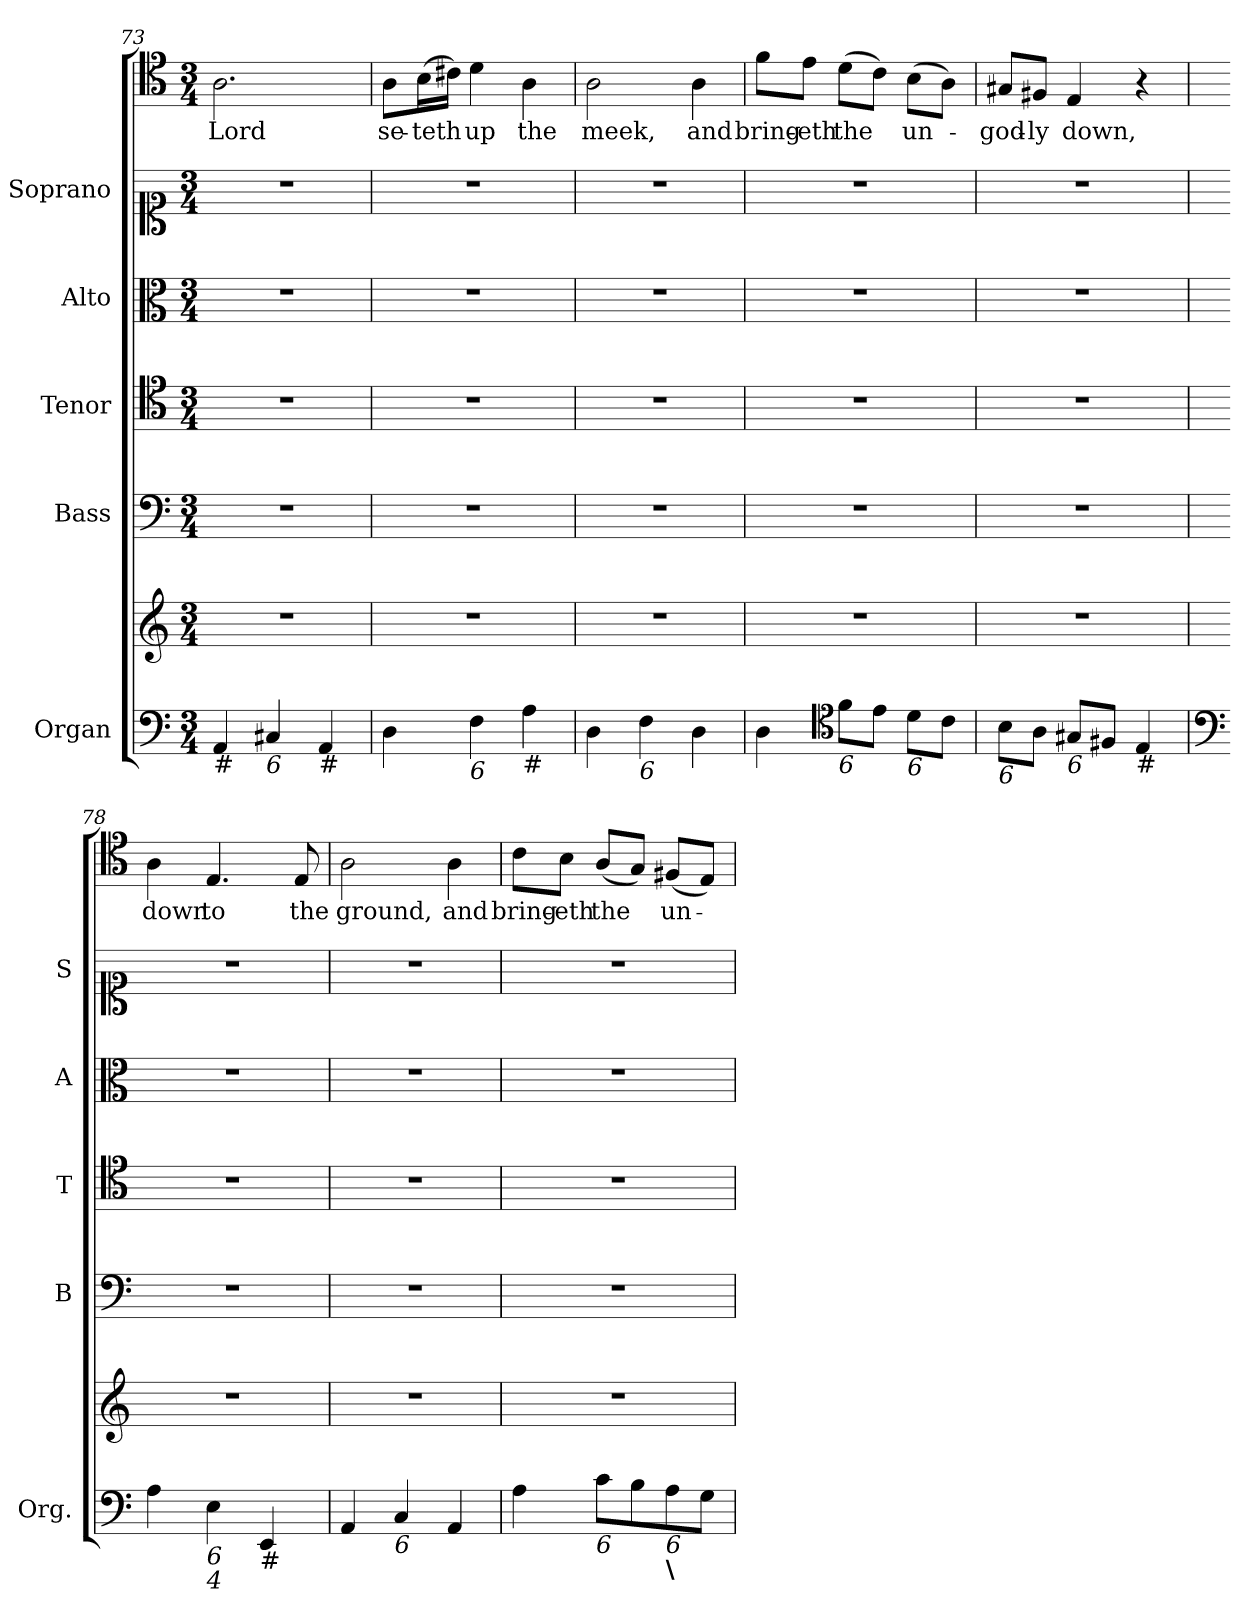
**kern	**kern	**kern	**kern	**kern	**kern	**kern	**text
*part6	*part6	*part5	*part4	*part3	*part2	*part1	*part1
*staff7	*staff6	*staff5	*staff4	*staff3	*staff2	*staff1	*staff1
*I"Organ	*	*I"Bass	*I"Tenor	*I"Alto	*I"Soprano	*	*
*I'Org.	*	*I'B	*I'T	*I'A	*I'S	*	*
*clefF4	*clefG2	*clefF4	*clefC4	*clefC3	*clefC1	*clefC4	*
*k[]	*k[]	*k[]	*k[]	*k[]	*k[]	*k[]	*
*C:	*C:	*C:	*C:	*C:	*C:	*C:	*
*M3/4	*M3/4	*M3/4	*M3/4	*M3/4	*M3/4	*M3/4	*
=73	=73	=73	=73	=73	=73	=73	=73
!LO:TX:b:t=#	!	!	!	!	!	!	!
!	!	!	!	!	!	!	!LO:LY:b
4AA/	2.r	2.r	2.r	2.r	2.r	2.A\	Lord
!LO:TX:b:i:t=6	!	!	!	!	!	!	!
4C#X/	.	.	.	.	.	.	.
!LO:TX:b:t=#	!	!	!	!	!	!	!
4AA/	.	.	.	.	.	.	.
=74	=74	=74	=74	=74	=74	=74	=74
!	!	!	!	!	!	!	!LO:LY:b
4D\	2.r	2.r	2.r	2.r	2.r	8A\L	se-
!	!	!	!	!	!	!	!LO:LY:b
.	.	.	.	.	.	(>16B\L	-teth
.	.	.	.	.	.	16c#X\JJ)	.
!LO:TX:b:i:t=6	!	!	!	!	!	!	!
!	!	!	!	!	!	!	!LO:LY:b
4F\	.	.	.	.	.	4d\	up
!LO:TX:b:t=#	!	!	!	!	!	!	!
!	!	!	!	!	!	!	!LO:LY:b
4A\	.	.	.	.	.	4A\	the
=75	=75	=75	=75	=75	=75	=75	=75
!	!	!	!	!	!	!	!LO:LY:b
4D\	2.r	2.r	2.r	2.r	2.r	2A\	meek,
!LO:TX:b:i:t=6	!	!	!	!	!	!	!
4F\	.	.	.	.	.	.	.
!	!	!	!	!	!	!	!LO:LY:b
4D\	.	.	.	.	.	4A\	and
!!LO:PB:g=z
=76	=76	=76	=76	=76	=76	=76	=76
!	!	!	!	!	!	!	!LO:LY:b
4D\	2.r	2.r	2.r	2.r	2.r	8f\L	bring-
!	!	!	!	!	!	!	!LO:LY:b
.	.	.	.	.	.	8e\J	-eth
*clefC4	*	*	*	*	*	*	*
!LO:TX:b:i:t=6	!	!	!	!	!	!	!
!	!	!	!	!	!	!	!LO:LY:b
8f\L	.	.	.	.	.	(>8d\L	the
8e\J	.	.	.	.	.	8c\J)	.
!LO:TX:b:i:t=6	!	!	!	!	!	!	!
!	!	!	!	!	!	!	!LO:LY:b
8d\L	.	.	.	.	.	(>8B\L	un-
8c\J	.	.	.	.	.	8A\J)	.
=77	=77	=77	=77	=77	=77	=77	=77
!LO:TX:b:i:t=6	!	!	!	!	!	!	!
!	!	!	!	!	!	!	!LO:LY:b
8B\L	2.r	2.r	2.r	2.r	2.r	8G#X/L	-god-
!	!	!	!	!	!	!	!LO:LY:b
8A\J	.	.	.	.	.	8F#X/J	-ly
!LO:TX:b:i:t=6	!	!	!	!	!	!	!
!	!	!	!	!	!	!	!LO:LY:b
8G#X/L	.	.	.	.	.	4E/	down,
8F#X/J	.	.	.	.	.	.	.
!LO:TX:b:t=#	!	!	!	!	!	!	!
4E/	.	.	.	.	.	4r	.
=78	=78	=78	=78	=78	=78	=78	=78
*clefF4	*	*	*	*	*	*	*
!	!	!	!	!	!	!	!LO:LY:b
4A\	2.r	2.r	2.r	2.r	2.r	4A\	down
!LO:TX:b:i:t=6	!	!	!	!	!	!	!
!LO:TX:b:i:t=4	!	!	!	!	!	!	!
!	!	!	!	!	!	!	!LO:LY:b
4E\	.	.	.	.	.	4.E/	to
!LO:TX:b:t=#	!	!	!	!	!	!	!
4EE/	.	.	.	.	.	.	.
!	!	!	!	!	!	!	!LO:LY:b
.	.	.	.	.	.	8E/	the
=79	=79	=79	=79	=79	=79	=79	=79
!	!	!	!	!	!	!	!LO:LY:b
4AA/	2.r	2.r	2.r	2.r	2.r	2A\	ground,
!LO:TX:b:i:t=6	!	!	!	!	!	!	!
4C/	.	.	.	.	.	.	.
!	!	!	!	!	!	!	!LO:LY:b
4AA/	.	.	.	.	.	4A\	and
=80	=80	=80	=80	=80	=80	=80	=80
!	!	!	!	!	!	!	!LO:LY:b
4A\	2.r	2.r	2.r	2.r	2.r	8c\L	bring-
!	!	!	!	!	!	!	!LO:LY:b
.	.	.	.	.	.	8B\J	-eth
!LO:TX:b:i:t=6	!	!	!	!	!	!	!
!	!	!	!	!	!	!	!LO:LY:b
8c\L	.	.	.	.	.	(<8A/L	the
8B\	.	.	.	.	.	8G/J)	.
!LO:TX:b:i:t=6	!	!	!	!	!	!	!
!LO:TX:b:B:t=\	!	!	!	!	!	!	!
!	!	!	!	!	!	!	!LO:LY:b
8A\	.	.	.	.	.	(<8F#X/L	un-
8G\J	.	.	.	.	.	8E/J)	.
=	=	=	=	=	=	=	=
*-	*-	*-	*-	*-	*-	*-	*-
